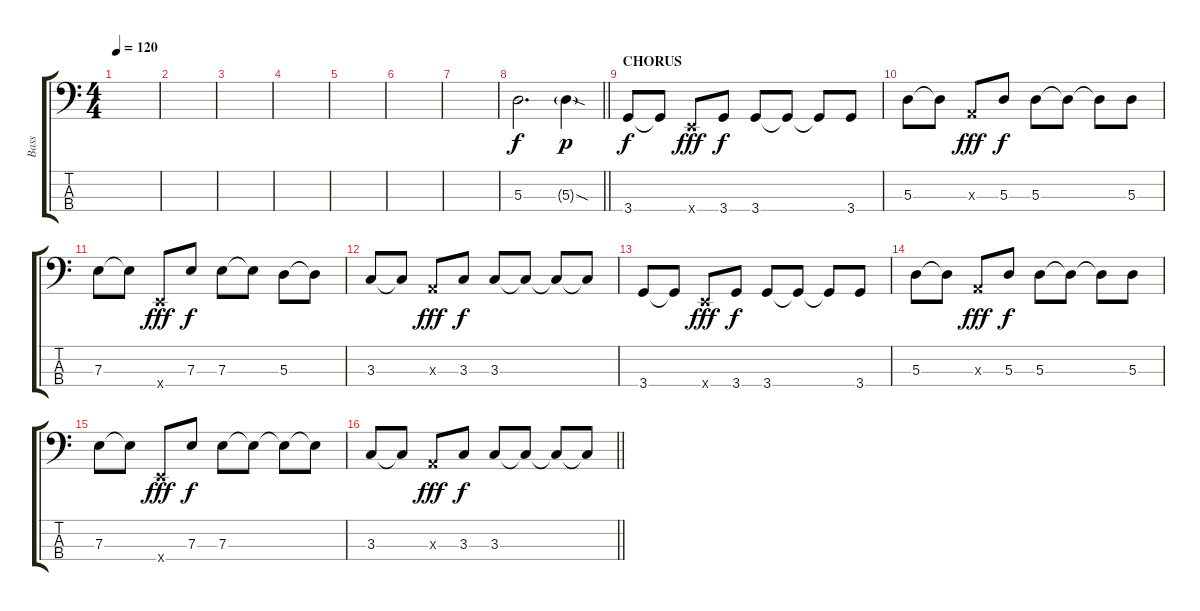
\track ("Bass" "Bass") {instrument electricbassfinger}
\staff {score tabs}
\tuning (G2 D2 A1 E1) {hide}
\ts (4 4)
\tempo 120
\clef f4
\ks c
|
|
|
|
|
|
|
\barLineRight lightlight
5.3.2{d} 5.3{sod g}.4{dy p} |
\section ("" "CHORUS")
3.4.8{dy f} 3.4{t}.8 0.4{x}.8{dy fff} 3.4.8{dy f} 3.4.8 3.4{t}.8 3.4{t}.8 3.4.8 |
5.3.8 5.3{t}.8 0.3{x}.8{dy fff} 5.3.8{dy f} 5.3.8 5.3{t}.8 5.3{t}.8 5.3.8 |
7.3.8 7.3{t}.8 0.4{x}.8{dy fff} 7.3.8{dy f} 7.3.8 7.3{t}.8 5.3.8 5.3{t}.8 |
3.3.8 3.3{t}.8 0.3{x}.8{dy fff} 3.3.8{dy f} 3.3.8 3.3{t}.8 3.3{t}.8 3.3{t}.8 |
3.4.8 3.4{t}.8 0.4{x}.8{dy fff} 3.4.8{dy f} 3.4.8 3.4{t}.8 3.4{t}.8 3.4.8 |
5.3.8 5.3{t}.8 0.3{x}.8{dy fff} 5.3.8{dy f} 5.3.8 5.3{t}.8 5.3{t}.8 5.3.8 |
7.3.8 7.3{t}.8 0.4{x}.8{dy fff} 7.3.8{dy f} 7.3.8 7.3{t}.8 7.3{t}.8 7.3{t}.8 |
\barLineRight lightlight
3.3.8 3.3{t}.8 0.3{x}.8{dy fff} 3.3.8{dy f} 3.3.8 3.3{t}.8 3.3{t}.8 3.3{t}.8
